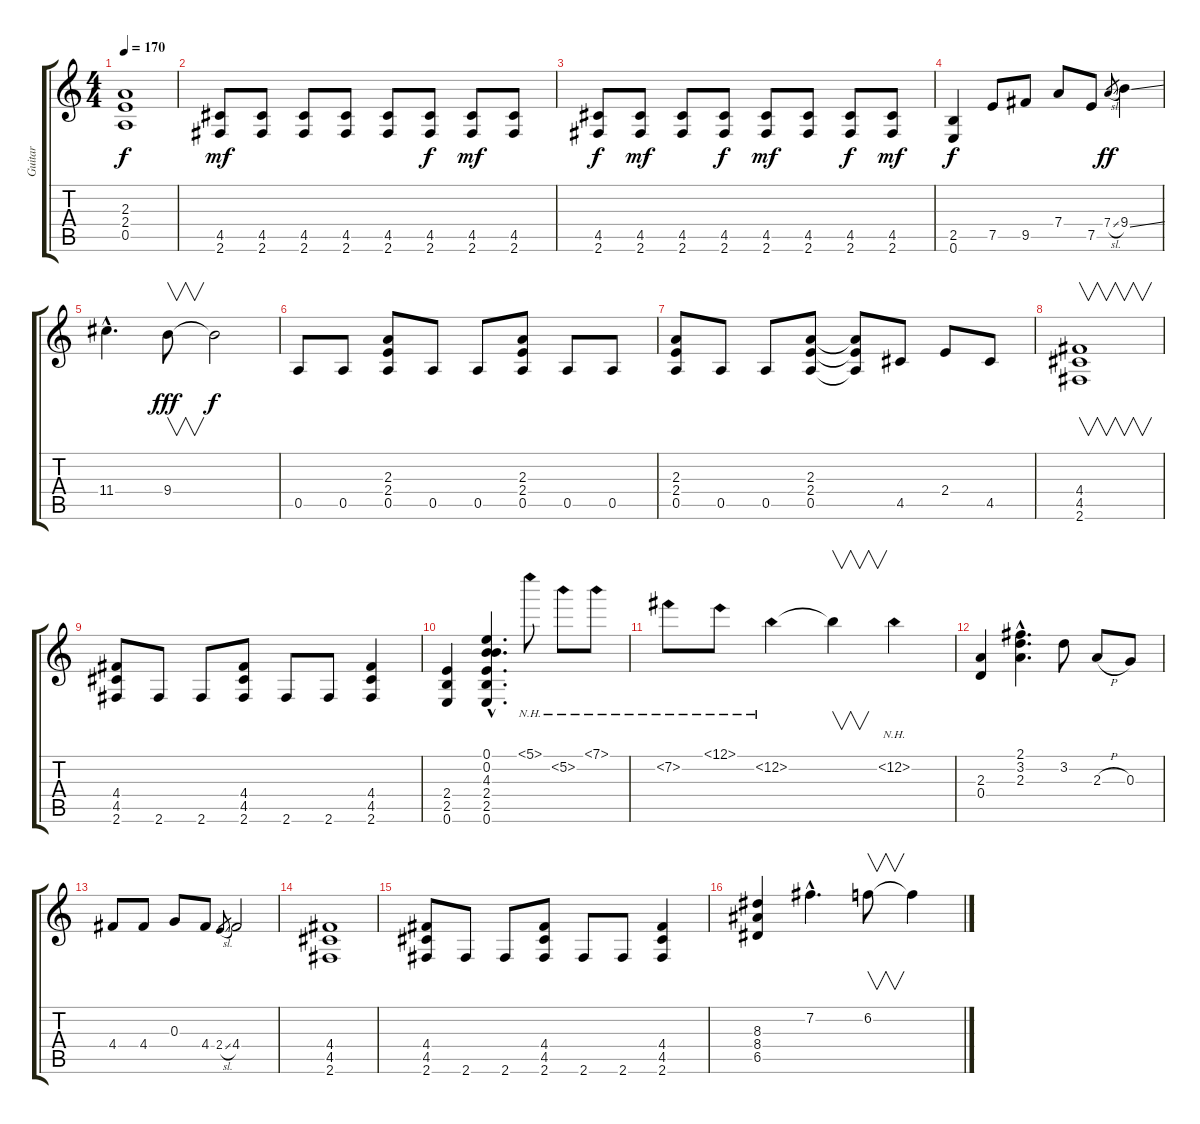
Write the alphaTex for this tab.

\track ("Guitar" "Guitar") {instrument overdrivenguitar}
\staff {score tabs}
\tuning (E4 B3 G3 D3 A2 E2) {hide}
\ts (4 4)
\tempo 170
\clef g2
\ks c
(2.3{t} 2.4{t} 0.5{t}).1{dy f} |
(4.5 2.6).8{dy mf} (4.5 2.6).8 (4.5 2.6).8 (4.5 2.6).8 (4.5 2.6).8 (4.5 2.6).8{dy f} (4.5 2.6).8{dy mf} (4.5 2.6).8 |
(4.5 2.6).8{dy f} (4.5 2.6).8{dy mf} (4.5 2.6).8 (4.5 2.6).8{dy f} (4.5 2.6).8{dy mf} (4.5 2.6).8 (4.5 2.6).8{dy f} (4.5 2.6).8{dy mf} |
(2.5 0.6).4{dy f} 7.5.8 9.5.8 7.4.8 7.5.8 7.4{sl}.8{gr dy ff} 9.4{ss}.4 |
11.4{hac}.4{d} 9.4.8{v dy fff} 9.4{t}.2{dy f} |
0.5.8 0.5.8 (2.3 2.4 0.5).8 0.5.8 0.5.8 (2.3 2.4 0.5).8 0.5.8 0.5.8 |
(2.3 2.4 0.5).8 0.5.8 0.5.8 (2.3 2.4 0.5).8 (2.3{t} 2.4{t} 0.5{t}).8 4.5.8 2.4.8 4.5.8 |
(4.4 4.5 2.6).1{v} |
(4.4 4.5 2.6).8 2.6.8 2.6.8 (4.4 4.5 2.6).8 2.6.8 2.6.8 (4.4 4.5 2.6).4 |
(2.4 2.5 0.6).4 (0.1{hac} 0.2{hac} 4.3{hac} 2.4{hac} 2.5{hac} 0.6{hac}).4{d} 5.1{nh}.8 5.2{nh}.8 7.1{nh}.8 |
7.2{nh}.8 12.1{nh}.8 12.2{nh}.4 12.2{t}.4{v} 12.2{nh}.4 |
(2.3 0.4).4 (2.1{hac} 3.2{hac} 2.3).4{d} 3.2.8 2.3{h}.8 0.3.8 |
4.4.8 4.4.8 0.3.8 4.4.8 2.4{sl}.8{gr} 4.4.2 |
(4.4 4.5 2.6).1 |
(4.4 4.5 2.6).8 2.6.8 2.6.8 (4.4 4.5 2.6).8 2.6.8 2.6.8 (4.4 4.5 2.6).4 |
(8.3 8.4 6.5).4 7.2{hac}.4{d} 6.2.8{v} 6.2{t}.4
